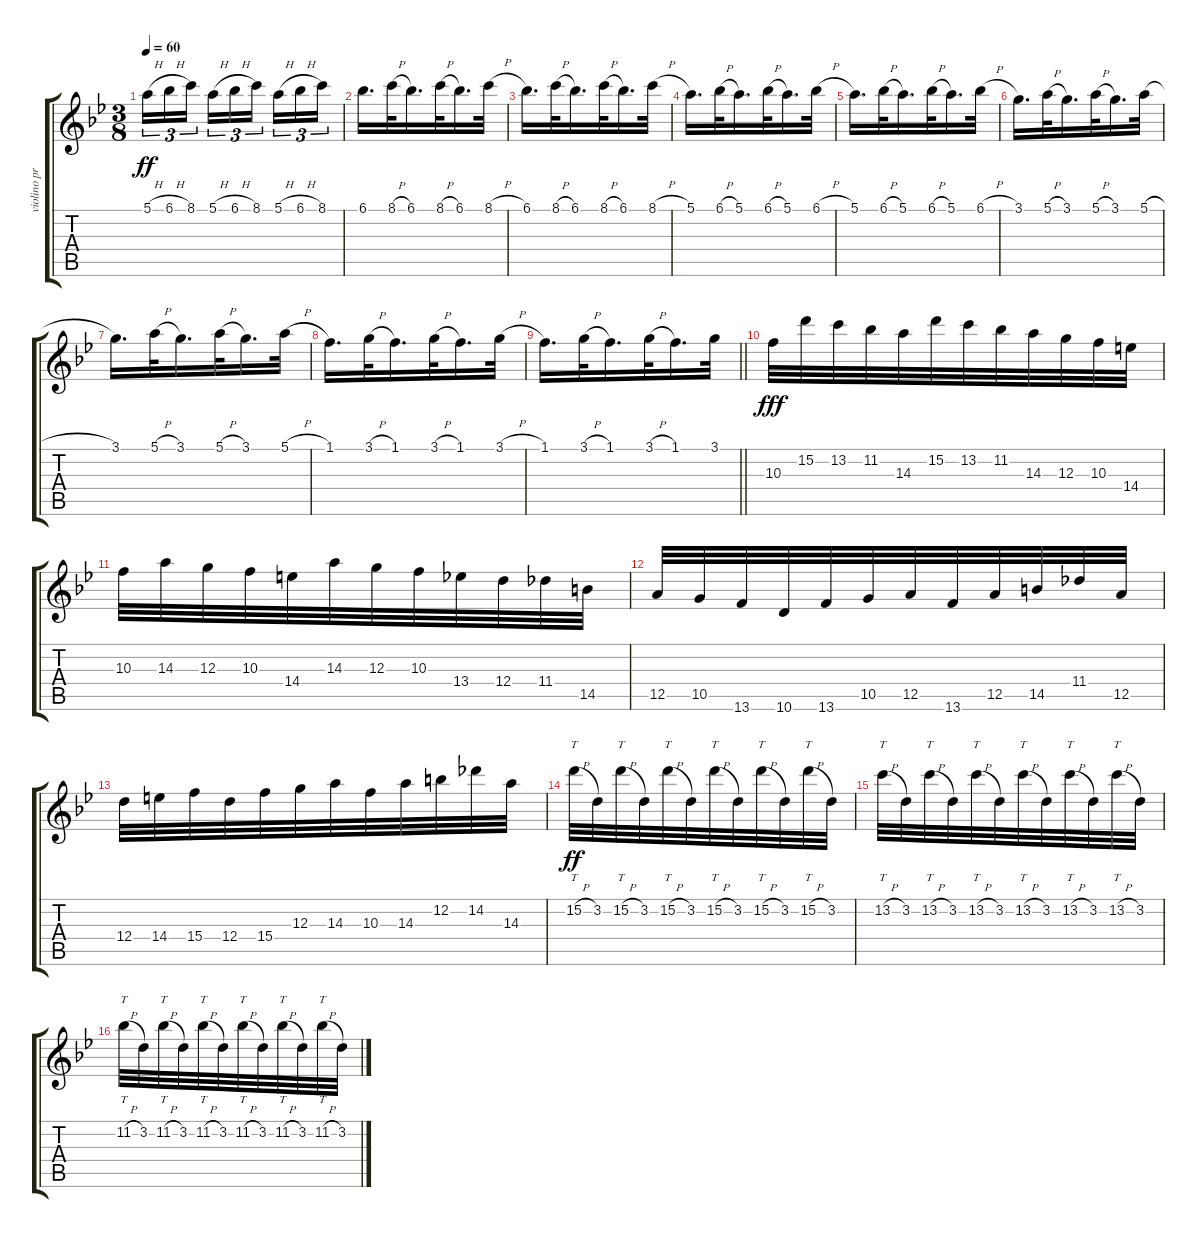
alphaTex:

\track ("violino principale" "violino pr") {instrument overdrivenguitar}
\staff {score tabs}
\tuning (E4 B3 G3 D3 A2 E2) {hide}
\ts (3 8)
\tempo 60
\clef g2
\ks bb
5.1{h}.16{tu (3 2) dy ff} 6.1{h}.16{tu (3 2)} 8.1.16{tu (3 2)} 5.1{h}.16{tu (3 2)} 6.1{h}.16{tu (3 2)} 8.1.16{tu (3 2)} 5.1{h}.16{tu (3 2)} 6.1{h}.16{tu (3 2)} 8.1.16{tu (3 2)} |
6.1.16{d} 8.1{h}.32 6.1.16{d} 8.1{h}.32 6.1.16{d} 8.1{h}.32 |
6.1.16{d} 8.1{h}.32 6.1.16{d} 8.1{h}.32 6.1.16{d} 8.1{h}.32 |
5.1.16{d} 6.1{h}.32 5.1.16{d} 6.1{h}.32 5.1.16{d} 6.1{h}.32 |
5.1.16{d} 6.1{h}.32 5.1.16{d} 6.1{h}.32 5.1.16{d} 6.1{h}.32 |
3.1.16{d} 5.1{h}.32 3.1.16{d} 5.1{h}.32 3.1.16{d} 5.1{h}.32 |
3.1.16{d} 5.1{h}.32 3.1.16{d} 5.1{h}.32 3.1.16{d} 5.1{h}.32 |
1.1.16{d} 3.1{h}.32 1.1.16{d} 3.1{h}.32 1.1.16{d} 3.1{h}.32 |
\barLineRight lightlight
1.1.16{d} 3.1{h}.32 1.1.16{d} 3.1{h}.32 1.1.16{d} 3.1.32 |
10.3.32{dy fff} 15.2.32 13.2.32 11.2.32 14.3.32 15.2.32 13.2.32 11.2.32 14.3.32 12.3.32 10.3.32 14.4.32 |
10.3.32 14.3.32 12.3.32 10.3.32 14.4.32 14.3.32 12.3.32 10.3.32 13.4.32 12.4.32 11.4.32 14.5.32 |
12.5.32 10.5.32 13.6.32 10.6.32 13.6.32 10.5.32 12.5.32 13.6.32 12.5.32 14.5.32 11.4.32 12.5.32 |
12.4.32 14.4.32 15.4.32 12.4.32 15.4.32 12.3.32 14.3.32 10.3.32 14.3.32 12.2.32 14.2.32 14.3.32 |
15.2{h}.32{tt dy ff} 3.2.32 15.2{h}.32{tt} 3.2.32 15.2{h}.32{tt} 3.2.32 15.2{h}.32{tt} 3.2.32 15.2{h}.32{tt} 3.2.32 15.2{h}.32{tt} 3.2.32 |
13.2{h}.32{tt} 3.2.32 13.2{h}.32{tt} 3.2.32 13.2{h}.32{tt} 3.2.32 13.2{h}.32{tt} 3.2.32 13.2{h}.32{tt} 3.2.32 13.2{h}.32{tt} 3.2.32 |
11.2{h}.32{tt} 3.2.32 11.2{h}.32{tt} 3.2.32 11.2{h}.32{tt} 3.2.32 11.2{h}.32{tt} 3.2.32 11.2{h}.32{tt} 3.2.32 11.2{h}.32{tt} 3.2.32
